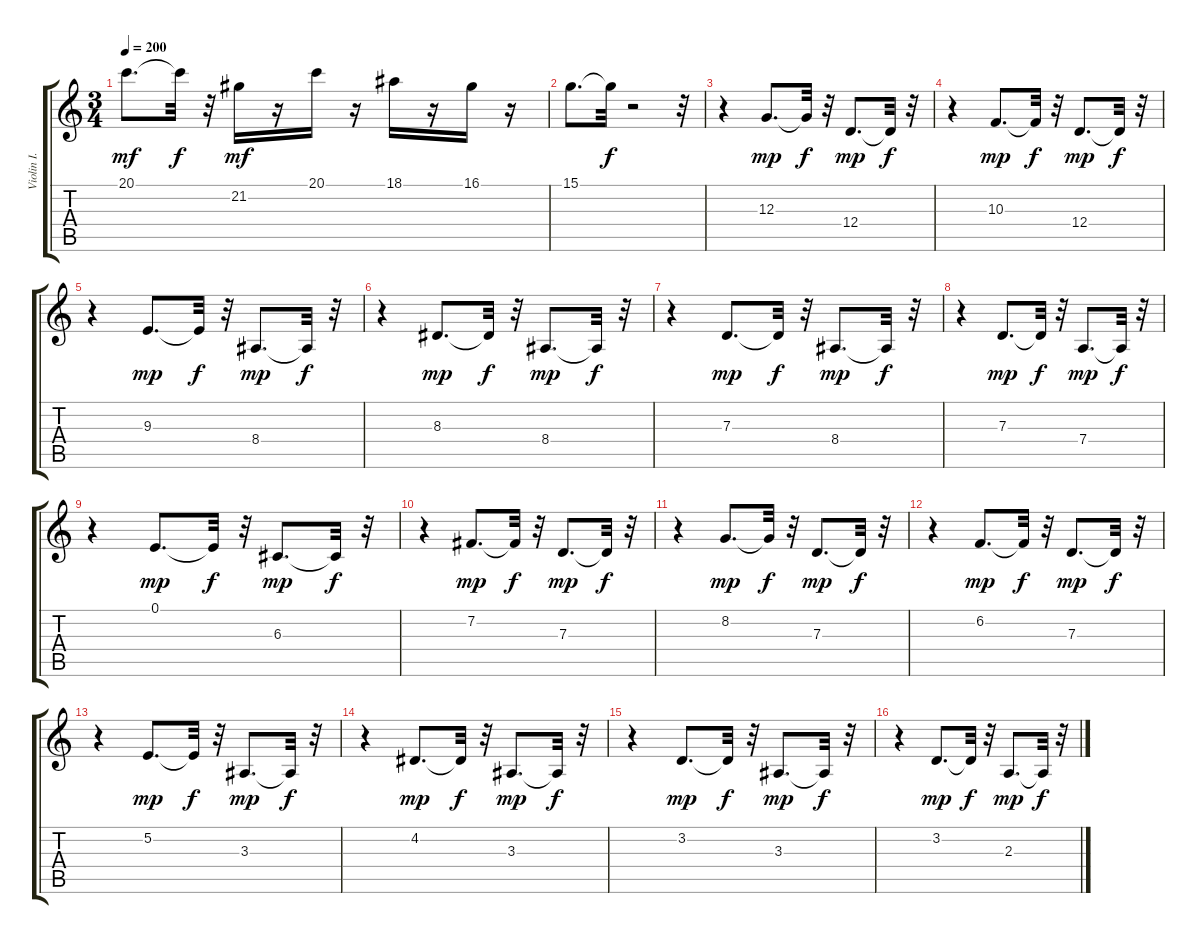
\track ("Violin I." "Violin I.") {instrument stringensemble2}
\staff {score tabs}
\tuning (E4 B3 G3 D3 A2 E2) {hide}
\ts (3 4)
\tempo 200
\clef g2
\ks c
20.1.8{d dy mf} 20.1{t}.32{dy f} r.32 21.2.16{dy mf} r.16 20.1.16 r.16 18.1.16 r.16 16.1.16 r.16 |
15.1.8{d} 15.1{t}.32{dy f} r.2 r.32 |
r.4 12.3.8{d dy mp instrument pizzicatostrings} 12.3{t}.32{dy f} r.32 12.4.8{d dy mp} 12.4{t}.32{dy f} r.32 |
r.4 10.3.8{d dy mp} 10.3{t}.32{dy f} r.32 12.4.8{d dy mp} 12.4{t}.32{dy f} r.32 |
r.4 9.3.8{d dy mp} 9.3{t}.32{dy f} r.32 8.4.8{d dy mp} 8.4{t}.32{dy f} r.32 |
r.4 8.3.8{d dy mp} 8.3{t}.32{dy f} r.32 8.4.8{d dy mp} 8.4{t}.32{dy f} r.32 |
r.4 7.3.8{d dy mp} 7.3{t}.32{dy f} r.32 8.4.8{d dy mp} 8.4{t}.32{dy f} r.32 |
r.4 7.3.8{d dy mp} 7.3{t}.32{dy f} r.32 7.4.8{d dy mp} 7.4{t}.32{dy f} r.32 |
r.4 0.1.8{d dy mp} 0.1{t}.32{dy f} r.32 6.3.8{d dy mp} 6.3{t}.32{dy f} r.32 |
r.4 7.2.8{d dy mp} 7.2{t}.32{dy f} r.32 7.3.8{d dy mp} 7.3{t}.32{dy f} r.32 |
r.4 8.2.8{d dy mp} 8.2{t}.32{dy f} r.32 7.3.8{d dy mp} 7.3{t}.32{dy f} r.32 |
r.4 6.2.8{d dy mp} 6.2{t}.32{dy f} r.32 7.3.8{d dy mp} 7.3{t}.32{dy f} r.32 |
r.4 5.2.8{d dy mp} 5.2{t}.32{dy f} r.32 3.3.8{d dy mp} 3.3{t}.32{dy f} r.32 |
r.4 4.2.8{d dy mp} 4.2{t}.32{dy f} r.32 3.3.8{d dy mp} 3.3{t}.32{dy f} r.32 |
r.4 3.2.8{d dy mp} 3.2{t}.32{dy f} r.32 3.3.8{d dy mp} 3.3{t}.32{dy f} r.32 |
r.4 3.2.8{d dy mp} 3.2{t}.32{dy f} r.32 2.3.8{d dy mp} 2.3{t}.32{dy f} r.32
